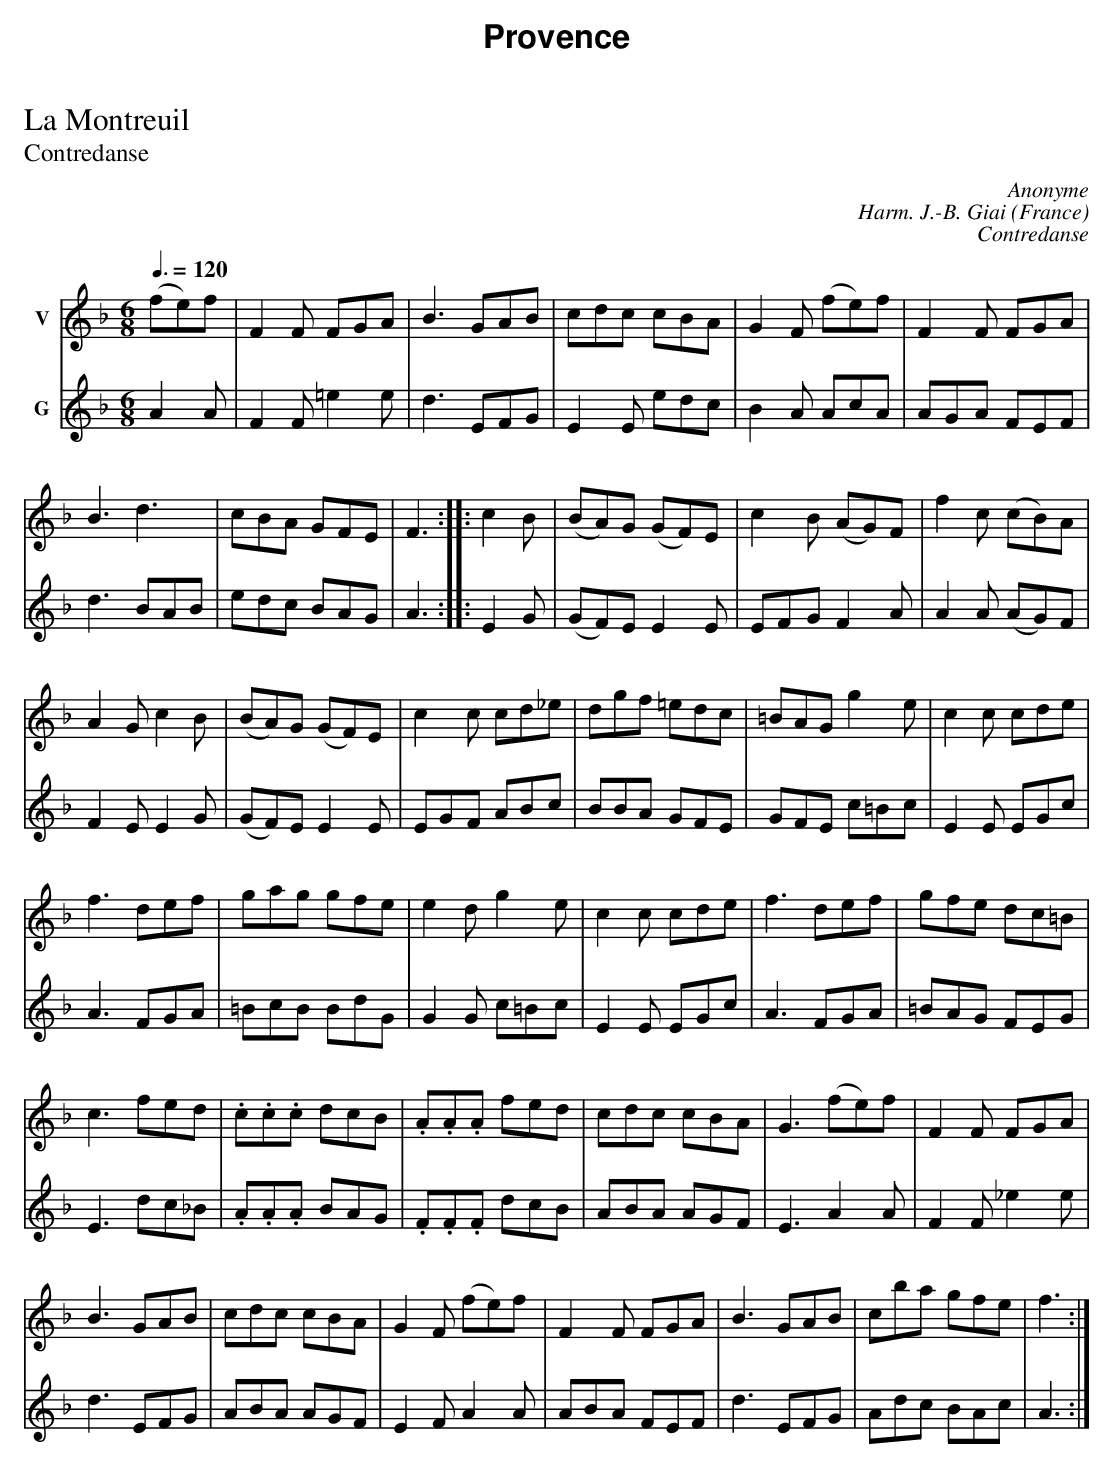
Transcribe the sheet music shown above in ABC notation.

X:1
T:La Montreuil
T:Contredanse
O:France
C:Anonyme
C:Harm. J.-B. Giai
M:6/8
L:1/8
Q:3/8=120
K:F
V:1 name=V
(fe)f | F2F FGA |B3 GAB | cdc cBA | G2F (fe)f | F2F FGA |
B3 d3 | cBA GFE | F3 :: 'p' c2B | (BA)G (GF)E | c2B (AG)F | f2c (cB)A |
A2G c2B | (BA)G (GF)E | c2c cd_e | dgf =edc | =BAG g2e | c2c cde |
f3 def | gag gfe | e2d g2e | c2c cde | f3 def | gfe dc=B |
c3 fed | .c.c.c dcB | .A.A.A fed | cdc cBA | G3 (fe)f | F2F FGA |
B3 GAB | cdc cBA | G2F (fe)f | F2F FGA | B3 GAB | cba gfe | f3 :|
V:2  name=G
A2A | F2F =e2e | d3 EFG | E2E edc | B2A AcA | AGA FEF |
d3 BAB | edc BAG | A3 :: E2G | (GF)E E2E | EFG F2A | A2A (AG)F |
F2E E2G | (GF)E E2E | EGF ABc |BBA GFE | GFE c=Bc | E2E EGc |
A3 FGA | =BcB BdG | G2G c=Bc | E2E EGc |A3 FGA | =BAG FEG |
E3 dc_B | .A.A.A BAG | .F.F.F dcB | ABA AGF |E3 A2A | F2F _e2e |
d3 EFG | ABA AGF | E2F A2A | ABA FEF | d3 EFG |Adc BAc | A3 :|
